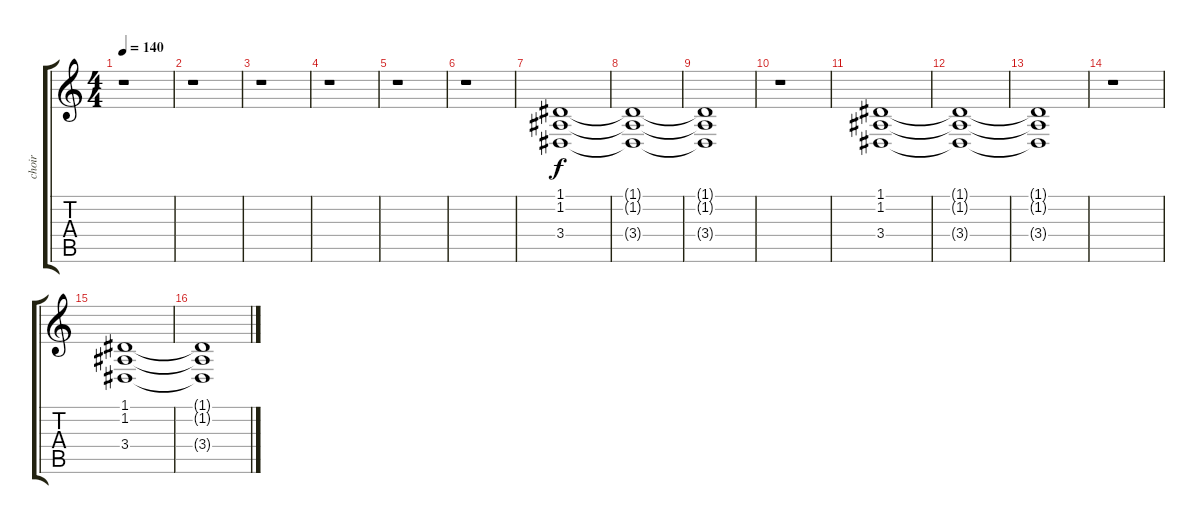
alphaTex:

\track ("choir" "choir") {instrument choiraahs}
\staff {score tabs}
\tuning (D4 A3 F3 C3 G2 D2) {hide}
\ts (4 4)
\tempo 140
\clef g2
\ks c
r.1{dy f} |
r.1 |
r.1 |
r.1 |
r.1 |
r.1 |
(1.1 1.2 3.4).1 |
(1.1{t} 1.2{t} 3.4{t}).1 |
(1.1{t} 1.2{t} 3.4{t}).1 |
r.1 |
(1.1 1.2 3.4).1 |
(1.1{t} 1.2{t} 3.4{t}).1 |
(1.1{t} 1.2{t} 3.4{t}).1 |
r.1 |
(1.1 1.2 3.4).1 |
(1.1{t} 1.2{t} 3.4{t}).1
